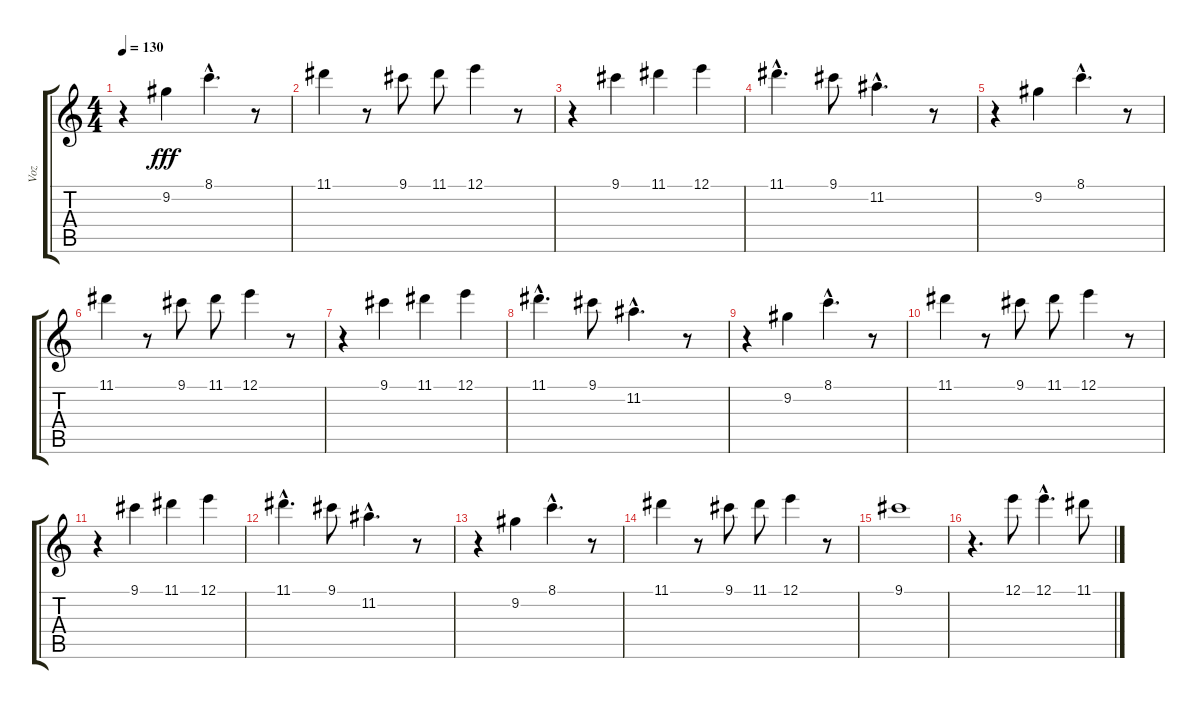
\track ("Voz" "Voz") {instrument overdrivenguitar}
\staff {score tabs}
\tuning (E4 B3 G3 D3 A2 E2) {hide}
\ts (4 4)
\tempo 130
\clef g2
\ks c
r.4{dy fff} 9.2.4 8.1{hac}.4{d} r.8 |
11.1.4 r.8 9.1.8 11.1.8 12.1.4 r.8 |
r.4 9.1.4 11.1.4 12.1.4 |
11.1{hac}.4{d} 9.1.8 11.2{hac}.4{d} r.8 |
r.4 9.2.4 8.1{hac}.4{d} r.8 |
11.1.4 r.8 9.1.8 11.1.8 12.1.4 r.8 |
r.4 9.1.4 11.1.4 12.1.4 |
11.1{hac}.4{d} 9.1.8 11.2{hac}.4{d} r.8 |
r.4 9.2.4 8.1{hac}.4{d} r.8 |
11.1.4 r.8 9.1.8 11.1.8 12.1.4 r.8 |
r.4 9.1.4 11.1.4 12.1.4 |
11.1{hac}.4{d} 9.1.8 11.2{hac}.4{d} r.8 |
r.4 9.2.4 8.1{hac}.4{d} r.8 |
11.1.4 r.8 9.1.8 11.1.8 12.1.4 r.8 |
9.1.1 |
r.4{d} 12.1.8 12.1{hac}.4{d} 11.1.8
